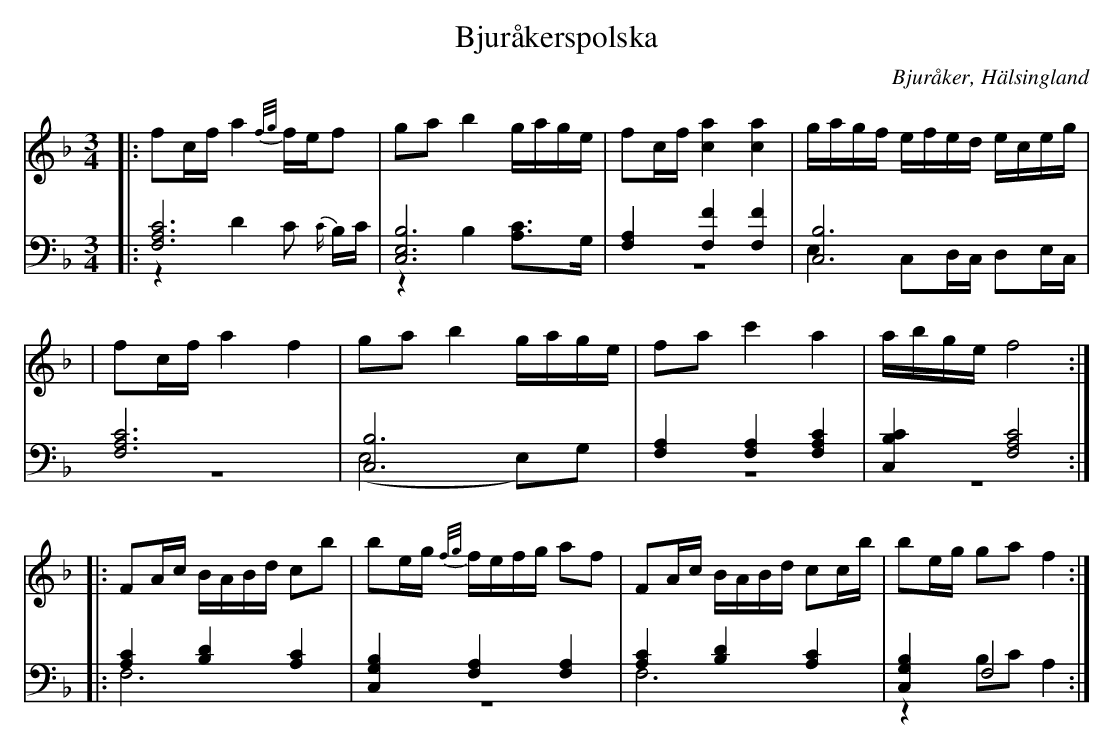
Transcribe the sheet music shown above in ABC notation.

X:1
T: Bjuråkerspolska
O: Bjuråker, Hälsingland
M: 3/4
L: 1/8
K: F
V:1
V:2
V:3 merge
V: 1
|:fc/f/ a2 {f/g/}f/e/f|ga b2 g/a/g/e/|fc/f/ [c2a2] [c2a2]|g/a/g/f/ e/f/e/d/ e/c/e/g/|
|fc/f/ a2 f2|ga b2 g/a/g/e/|fa c'2 a2| a/b/g/e/ f4:|
|:FA/c/ B/A/B/d/ cb|be/g/ {f/g/}f/e/f/g/ af|FA/c/ B/A/B/d/ cc/b/|be/g/ ga f2:|
V:2 clef=bass
|:[F,6A,6C6]|[C,6E,6B,6]|[F,2A,2] [F,2F2] [F,2F2]|[C,6B,6]|
[F,6A,6C6]|[C,6B,6]|[F,2A,2] [F,2A,2] [F,2A,2C2]|[C,2B,2C2] [F,4A,4C4]:|
 |:[A,2C2] [B,2D2] [A,2C2]|[C,2G,2B,2] [F,2A,2] [F,2A,2]|[A,2C2] [B,2D2] [A,2C2]|[C,2G,2B,2] F,4 :|
V:3 clef=bass
 |:z2D2 C {C/}B,/C/|z2 B,2 [A,C]>G,|z6|E,2 C,D,/C,/ D,E,/C,/|
 |z6|(E,4 E,)G,|z6|z6:|
|:F,6|z6|F,6|z2 B,C A,2:|
